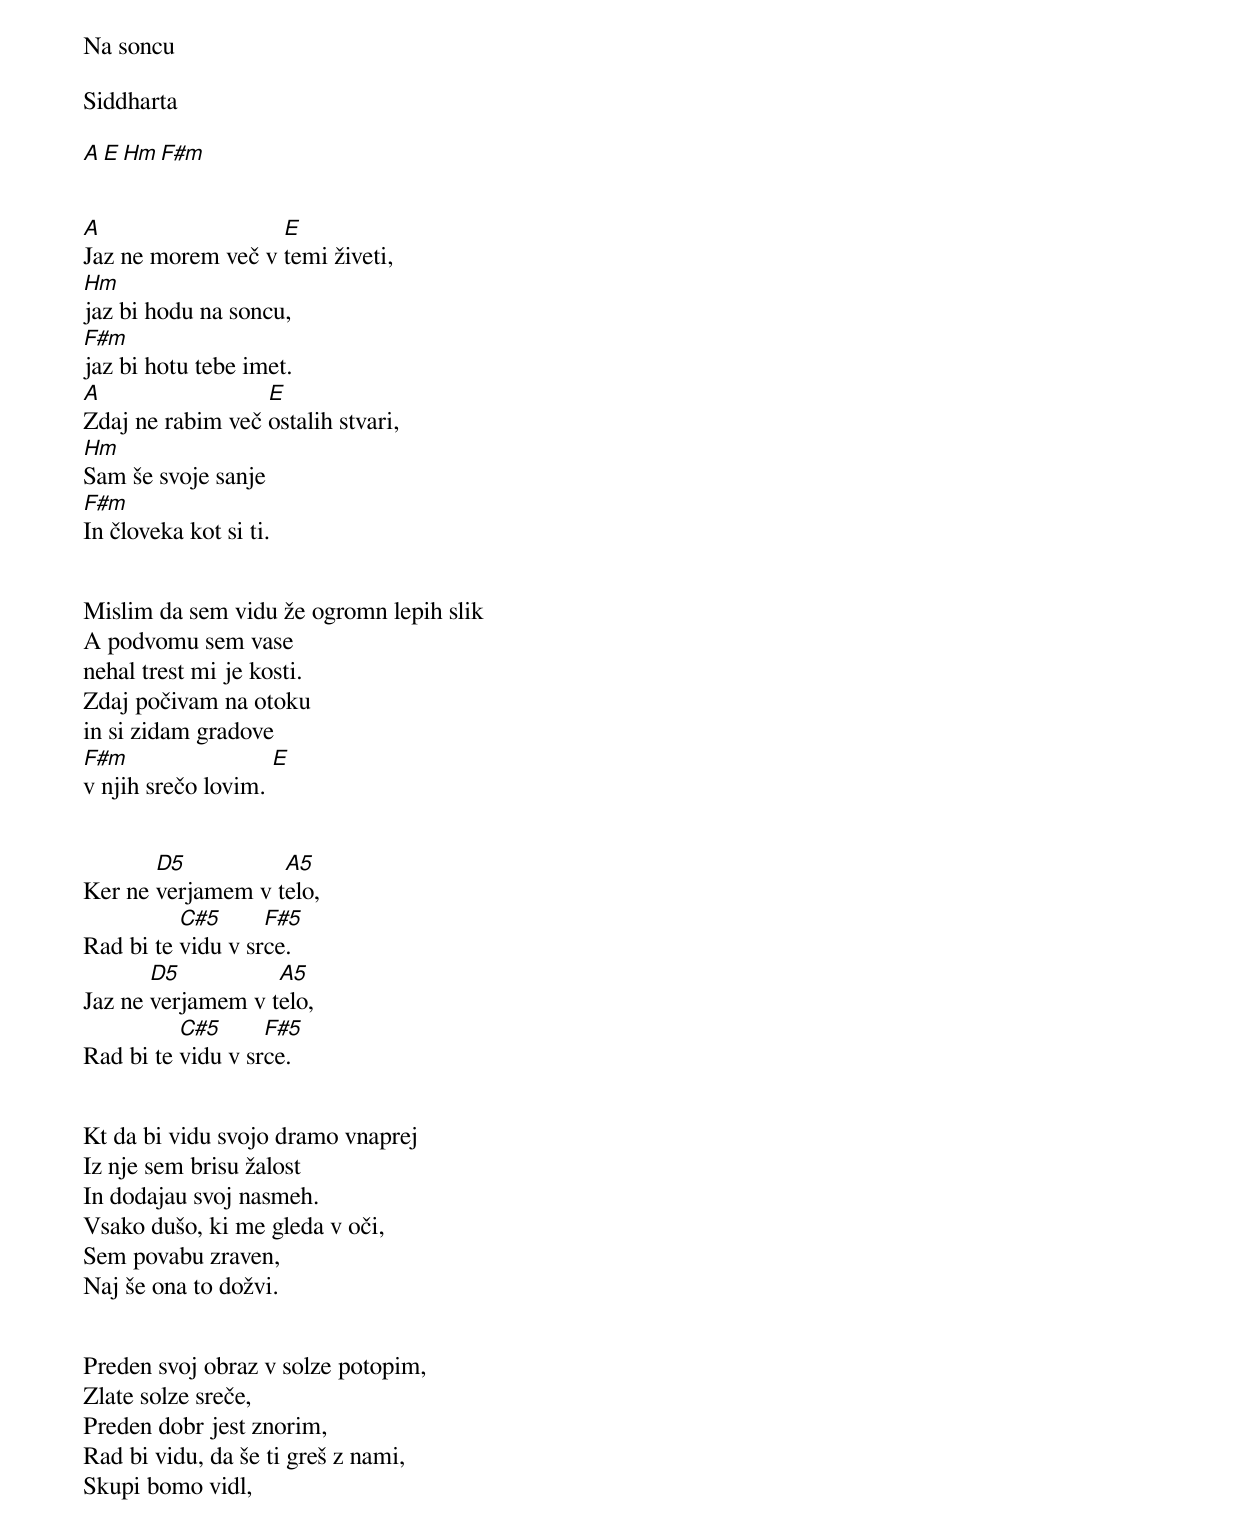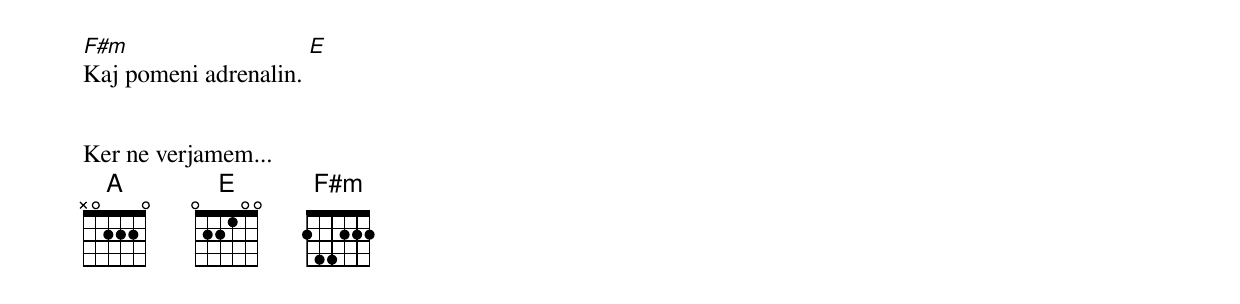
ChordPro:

Na soncu

Siddharta

[A E Hm F#m]


[A]Jaz ne morem več v [E]temi živeti,
[Hm]jaz bi hodu na soncu,
[F#m]jaz bi hotu tebe imet.
[A]Zdaj ne rabim več [E]ostalih stvari,
[Hm]Sam še svoje sanje
[F#m]In človeka kot si ti.


Mislim da sem vidu že ogromn lepih slik
A podvomu sem vase
nehal trest mi je kosti.
Zdaj počivam na otoku
in si zidam gradove
[F#m]v njih srečo lovim. [E]


Ker ne [D5]verjamem v t[A5]elo,
Rad bi te [C#5]vidu v sr[F#5]ce.
Jaz ne [D5]verjamem v t[A5]elo,
Rad bi te [C#5]vidu v sr[F#5]ce.


Kt da bi vidu svojo dramo vnaprej
Iz nje sem brisu žalost
In dodajau svoj nasmeh.
Vsako dušo, ki me gleda v oči,
Sem povabu zraven,
Naj še ona to dožvi.


Preden svoj obraz v solze potopim,
Zlate solze sreče,
Preden dobr jest znorim,
Rad bi vidu, da še ti greš z nami,
Skupi bomo vidl,
[F#m]Kaj pomeni adrenalin. [E]


Ker ne verjamem...
